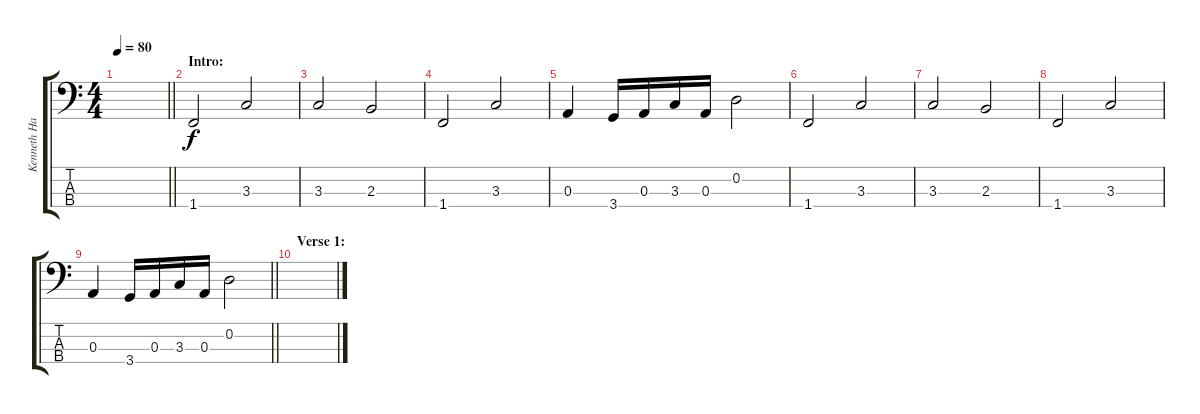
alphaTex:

\track ("Kenneth Harrison Neil" "Kenneth Ha") {instrument electricbassfinger}
\staff {score tabs}
\tuning (G2 D2 A1 E1) {hide}
\ts (4 4)
\tempo 80
\clef f4
\barLineRight lightlight
\ks c
|
\section ("" "Intro:")
1.4.2 3.3.2 |
3.3.2 2.3.2 |
1.4.2 3.3.2 |
0.3.4 3.4.16 0.3.16 3.3.16 0.3.16 0.2.2 |
1.4.2 3.3.2 |
3.3.2 2.3.2 |
1.4.2 3.3.2 |
\barLineRight lightlight
0.3.4 3.4.16 0.3.16 3.3.16 0.3.16 0.2.2 |
\section ("" "Verse 1:")
